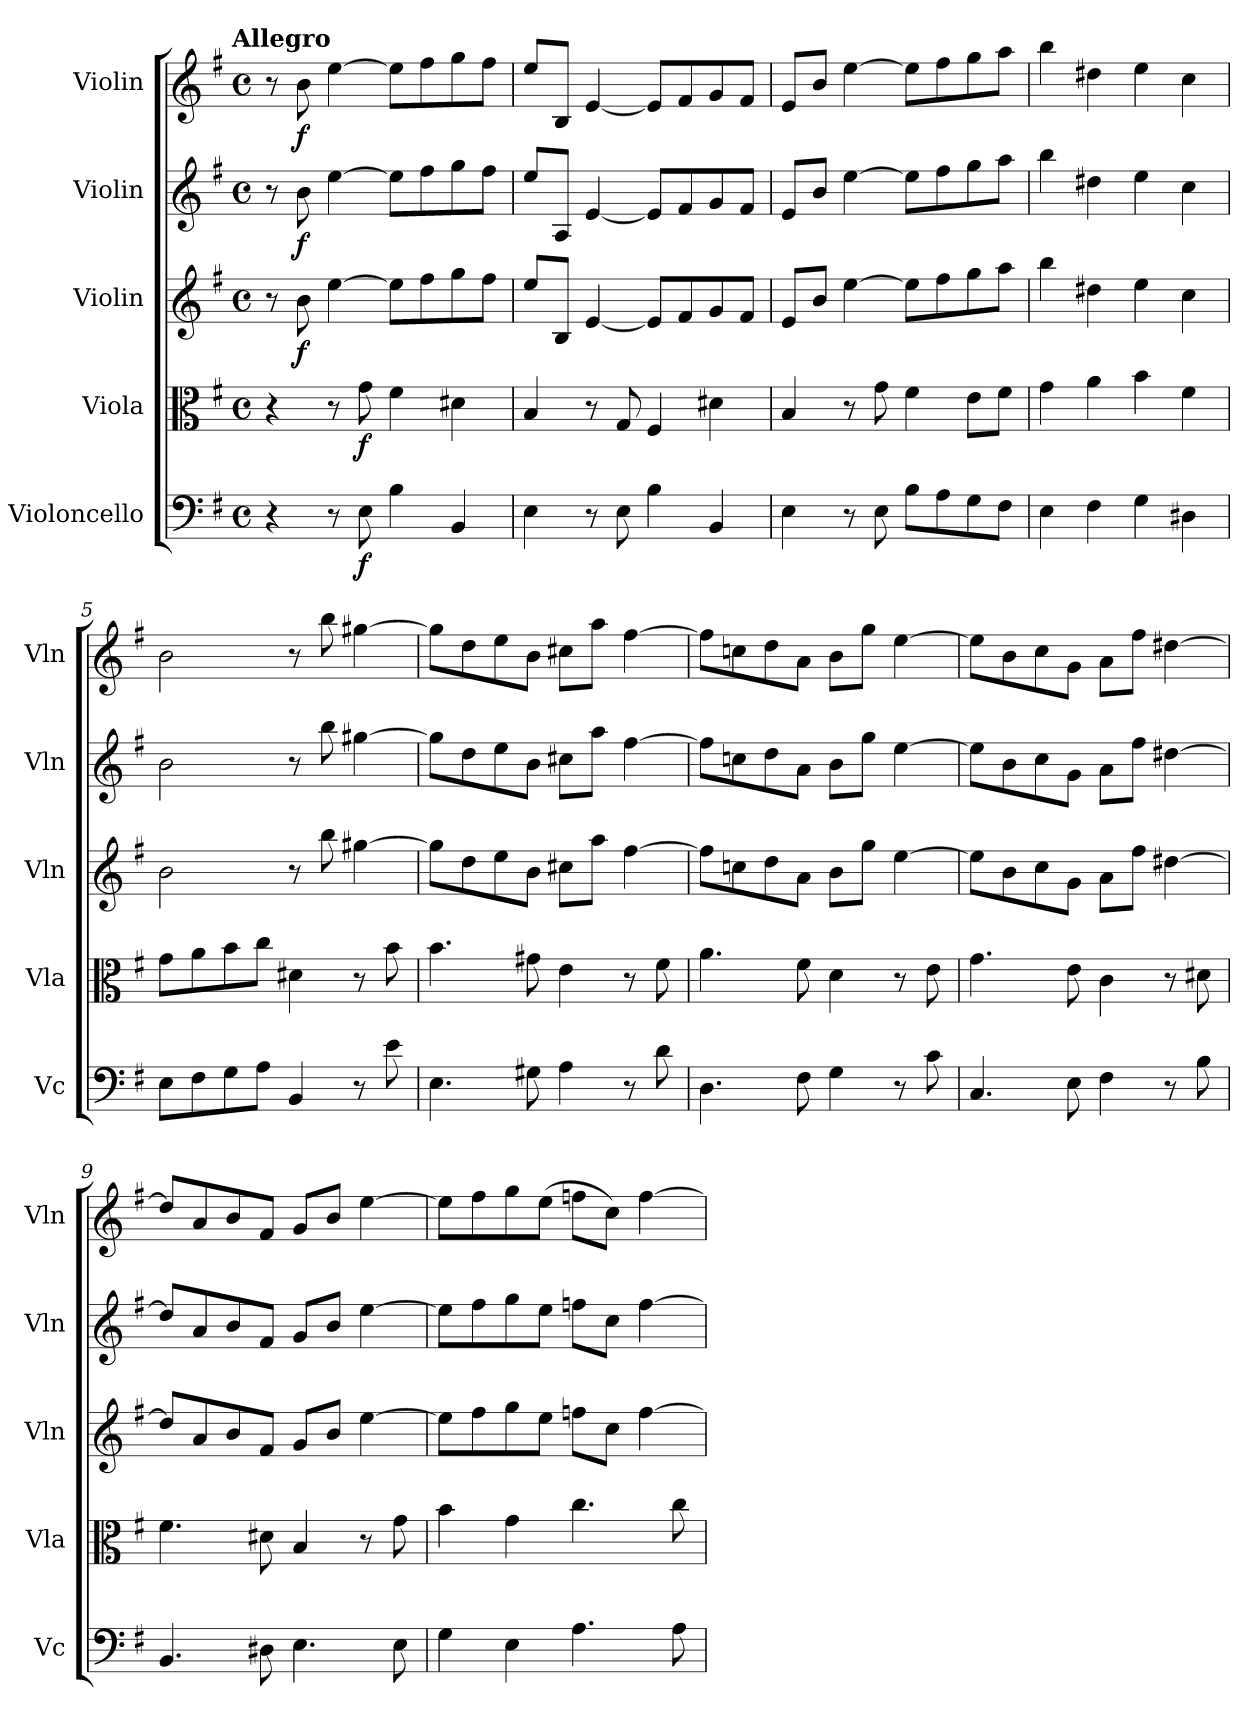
**kern	**dynam	**kern	**dynam	**kern	**dynam	**kern	**dynam	**kern	**dynam
*part5	*part5	*part4	*part4	*part3	*part3	*part2	*part2	*part1	*part1
*staff5	*staff5	*staff4	*staff4	*staff3	*staff3	*staff2	*staff2	*staff1	*staff1
*I"Violoncello	*	*I"Viola	*	*I"Violin	*	*I"Violin	*	*I"Violin	*
*I'Vc	*	*I'Vla	*	*I'Vln	*	*I'Vln	*	*I'Vln	*
*clefF4	*	*clefC3	*	*clefG2	*	*clefG2	*	*clefG2	*
*k[f#]	*	*k[f#]	*	*k[f#]	*	*k[f#]	*	*k[f#]	*
!!LO:TX:omd:t=Allegro
*M4/4	*	*M4/4	*	*M4/4	*	*M4/4	*	*M4/4	*
*met(c)	*	*met(c)	*	*met(c)	*	*met(c)	*	*met(c)	*
*MM120	*	*MM120	*	*MM120	*	*MM120	*	*MM120	*
=1	=1	=1	=1	=1	=1	=1	=1	=1	=1
4r	.	4r	.	8r	.	8r	.	8r	.
.	.	.	.	8b\	f	8b\	f	8b\	f
8r	.	8r	.	[4ee\	.	[4ee\	.	[4ee\	.
8E\	f	8g\	f	.	.	.	.	.	.
4B\	.	4f#\	.	8ee\L]	.	8ee\L]	.	8ee\L]	.
.	.	.	.	8ff#\	.	8ff#\	.	8ff#\	.
4BB/	.	4d#X\	.	8gg\	.	8gg\	.	8gg\	.
.	.	.	.	8ff#\J	.	8ff#\J	.	8ff#\J	.
=2	=2	=2	=2	=2	=2	=2	=2	=2	=2
4E\	.	4B/	.	8ee/L	.	8ee/L	.	8ee/L	.
.	.	.	.	8B/J	.	8A/J	.	8B/J	.
8r	.	8r	.	[4e/	.	[4e/	.	[4e/	.
8E\	.	8G/	.	.	.	.	.	.	.
4B\	.	4F#/	.	8e/L]	.	8e/L]	.	8e/L]	.
.	.	.	.	8f#/	.	8f#/	.	8f#/	.
4BB/	.	4d#X\	.	8g/	.	8g/	.	8g/	.
.	.	.	.	8f#/J	.	8f#/J	.	8f#/J	.
=3	=3	=3	=3	=3	=3	=3	=3	=3	=3
4E\	.	4B/	.	8e/L	.	8e/L	.	8e/L	.
.	.	.	.	8b/J	.	8b/J	.	8b/J	.
8r	.	8r	.	[4ee\	.	[4ee\	.	[4ee\	.
8E\	.	8g\	.	.	.	.	.	.	.
8B\L	.	4f#\	.	8ee\L]	.	8ee\L]	.	8ee\L]	.
8A\	.	.	.	8ff#\	.	8ff#\	.	8ff#\	.
8G\	.	8e\L	.	8gg\	.	8gg\	.	8gg\	.
8F#\J	.	8f#\J	.	8aa\J	.	8aa\J	.	8aa\J	.
=4	=4	=4	=4	=4	=4	=4	=4	=4	=4
4E\	.	4g\	.	4bb\	.	4bb\	.	4bb\	.
4F#\	.	4a\	.	4dd#X\	.	4dd#X\	.	4dd#X\	.
4G\	.	4b\	.	4ee\	.	4ee\	.	4ee\	.
4D#X\	.	4f#\	.	4cc\	.	4cc\	.	4cc\	.
=5	=5	=5	=5	=5	=5	=5	=5	=5	=5
8E\L	.	8g\L	.	2b\	.	2b\	.	2b\	.
8F#\	.	8a\	.	.	.	.	.	.	.
8G\	.	8b\	.	.	.	.	.	.	.
8A\J	.	8cc\J	.	.	.	.	.	.	.
4BB/	.	4d#X\	.	8r	.	8r	.	8r	.
.	.	.	.	8bb\	.	8bb\	.	8bb\	.
8r	.	8r	.	[4gg#X\	.	[4gg#X\	.	[4gg#X\	.
8e\	.	8b\	.	.	.	.	.	.	.
=6	=6	=6	=6	=6	=6	=6	=6	=6	=6
4.E\	.	4.b\	.	8gg#\L]	.	8gg#\L]	.	8gg#\L]	.
.	.	.	.	8dd\	.	8dd\	.	8dd\	.
.	.	.	.	8ee\	.	8ee\	.	8ee\	.
8G#X\	.	8g#X\	.	8b\J	.	8b\J	.	8b\J	.
4A\	.	4e\	.	8cc#X\L	.	8cc#X\L	.	8cc#X\L	.
.	.	.	.	8aa\J	.	8aa\J	.	8aa\J	.
8r	.	8r	.	[4ff#\	.	[4ff#\	.	[4ff#\	.
8d\	.	8f#\	.	.	.	.	.	.	.
=7	=7	=7	=7	=7	=7	=7	=7	=7	=7
4.D\	.	4.a\	.	8ff#\L]	.	8ff#\L]	.	8ff#\L]	.
.	.	.	.	8ccn\	.	8ccn\	.	8ccn\	.
.	.	.	.	8dd\	.	8dd\	.	8dd\	.
8F#\	.	8f#\	.	8a\J	.	8a\J	.	8a\J	.
4G\	.	4d\	.	8b\L	.	8b\L	.	8b\L	.
.	.	.	.	8gg\J	.	8gg\J	.	8gg\J	.
8r	.	8r	.	[4ee\	.	[4ee\	.	[4ee\	.
8c\	.	8e\	.	.	.	.	.	.	.
=8	=8	=8	=8	=8	=8	=8	=8	=8	=8
4.C/	.	4.g\	.	8ee\L]	.	8ee\L]	.	8ee\L]	.
.	.	.	.	8b\	.	8b\	.	8b\	.
.	.	.	.	8cc\	.	8cc\	.	8cc\	.
8E\	.	8e\	.	8g\J	.	8g\J	.	8g\J	.
4F#\	.	4c\	.	8a\L	.	8a\L	.	8a\L	.
.	.	.	.	8ff#\J	.	8ff#\J	.	8ff#\J	.
8r	.	8r	.	[4dd#X\	.	[4dd#X\	.	[4dd#X\	.
8B\	.	8d#X\	.	.	.	.	.	.	.
=9	=9	=9	=9	=9	=9	=9	=9	=9	=9
4.BB/	.	4.f#\	.	8dd#/L]	.	8dd#/L]	.	8dd#/L]	.
.	.	.	.	8a/	.	8a/	.	8a/	.
.	.	.	.	8b/	.	8b/	.	8b/	.
8D#X\	.	8d#X\	.	8f#/J	.	8f#/J	.	8f#/J	.
4.E\	.	4B/	.	8g/L	.	8g/L	.	8g/L	.
.	.	.	.	8b/J	.	8b/J	.	8b/J	.
.	.	8r	.	[4ee\	.	[4ee\	.	[4ee\	.
8E\	.	8g\	.	.	.	.	.	.	.
=10	=10	=10	=10	=10	=10	=10	=10	=10	=10
4G\	.	4b\	.	8ee\L]	.	8ee\L]	.	8ee\L]	.
.	.	.	.	8ff#\	.	8ff#\	.	8ff#\	.
4E\	.	4g\	.	8gg\	.	8gg\	.	8gg\	.
.	.	.	.	8ee\J	.	8ee\J	.	(8ee\J	.
4.A\	.	4.cc\	.	8ffn\L	.	8ffn\L	.	8ffn\L	.
.	.	.	.	8cc\J	.	8cc\J	.	8cc\J)	.
.	.	.	.	[4ff\	.	[4ff\	.	[4ff\	.
8A\	.	8cc\	.	.	.	.	.	.	.
=	=	=	=	=	=	=	=	=	=
*-	*-	*-	*-	*-	*-	*-	*-	*-	*-
